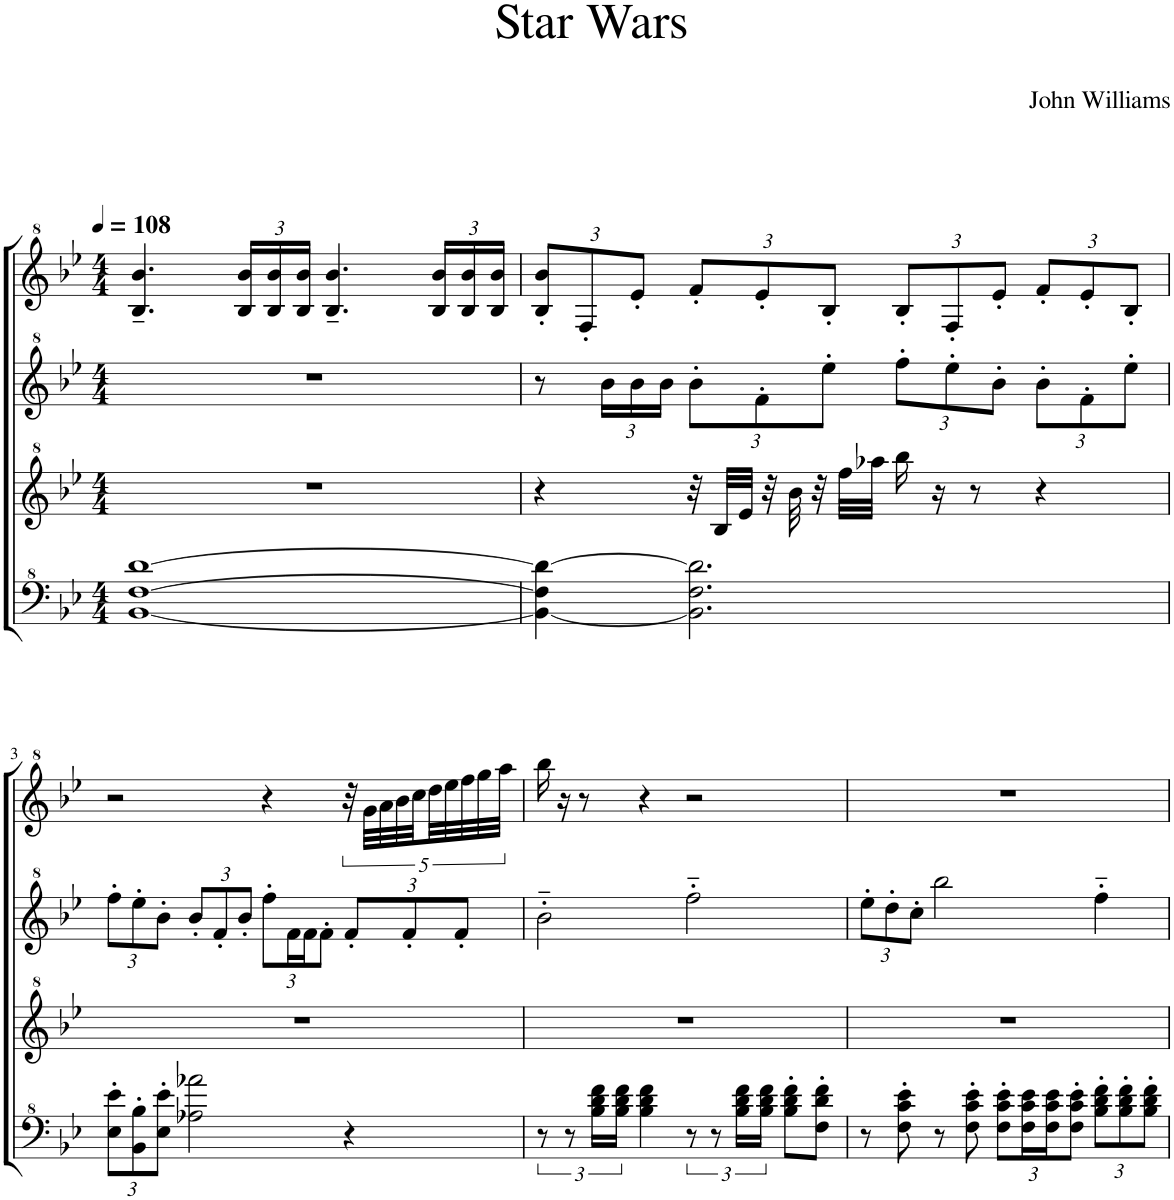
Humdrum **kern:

**kern	**kern	**kern	**kern
*part1	*part1	*part1	*part1
*staff4	*staff3	*staff2	*staff1
*I"Model III	*	*	*
*clefF^4	*clefG^2	*clefG^2	*clefG^2
*k[b-e-]	*k[b-e-]	*k[b-e-]	*k[b-e-]
*M4/4	*M4/4	*M4/4	*M4/4
*MM108	*MM108	*MM108	*MM108
=1	=1	=1	=1
[1B- [1f [1dd	1r	1r	4.b-/~ 4.bb-/~
*	*	*	*Xbrackettup
.	.	.	24b-/ 24bb-/LL
.	.	.	24b-/ 24bb-/
.	.	.	24b-/ 24bb-/JJ
.	.	.	4.b-/~ 4.bb-/~
.	.	.	24b-/ 24bb-/LL
.	.	.	24b-/ 24bb-/
.	.	.	24b-/ 24bb-/JJ
=2	=2	=2	=2
4B-\_ 4f\] 4dd\_	4r	8r	12b-/' 12bb-/'L
.	.	.	12f'/
*	*	*Xbrackettup	*
.	.	24bb-\LL	.
.	.	24bb-\	12ee-'/J
.	.	24bb-\JJ	.
2.B-\] 2.f\ 2.dd\]	32r	12bb-'\L	12ff'/L
.	32b-/LLL	.	.
.	32ee-/JJJ	.	.
.	.	12ff'\	12ee-'/
.	32r	.	.
.	32bb-\	.	.
.	32r	.	.
.	.	12eee-'\J	12b-'/J
.	32fff\LLL	.	.
.	32aaa-X\JJJ	.	.
.	16bbb-\	12fff'\L	12b-'/L
.	16r	.	.
.	.	12eee-'\	12f'/
.	8r	.	.
.	.	12bb-'\J	12ee-'/J
.	4r	12bb-'\L	12ff'/L
.	.	12ff'\	12ee-'/
.	.	12eee-'\J	12b-'/J
!!LO:LB:g=z
=3	=3	=3	=3
*Xbrackettup	*	*	*
12e-\' 12ee-\'L	1r	12fff'\L	2r
12B-\' 12b-\'	.	12eee-'\	.
12e-\' 12ee-\'J	.	12bb-'\J	.
2a-X\ 2aa-X\	.	12bb-'/L	.
.	.	12ff'/	.
.	.	12bb-'/J	.
.	.	12fff'\L	4r
.	.	24ff\L	.
.	.	24ff\J	.
.	.	12ff'\J	.
*	*	*	*brackettup
4r	.	12ff'/L	40r
.	.	.	40gg\LLL
.	.	.	40aa\
.	.	.	40bb-\
.	.	12ff'/	.
.	.	.	40ccc\
.	.	.	40ddd\
.	.	.	40eee-\
.	.	12ff'/J	.
.	.	.	40fff\
.	.	.	40ggg\
.	.	.	40aaa\JJJ
=4	=4	=4	=4
*brackettup	*	*	*
12r	1r	2bb-'~\	16bbb-\
.	.	.	16r
12r	.	.	.
.	.	.	8r
24b-\ 24dd\ 24ff\LL	.	.	.
24b-\ 24dd\ 24ff\JJ	.	.	.
4b-\ 4dd\ 4ff\	.	.	4r
12r	.	2fff'~\	2r
12r	.	.	.
24b-\ 24dd\ 24ff\LL	.	.	.
24b-\ 24dd\ 24ff\JJ	.	.	.
8b-\' 8dd\' 8ff\'L	.	.	.
8f\' 8dd\' 8ff\'J	.	.	.
=5	=5	=5	=5
8r	1r	12eee-'\L	1r
.	.	12ddd'\	.
8f\' 8cc\' 8ee-\'	.	.	.
.	.	12ccc'\J	.
8r	.	2bbb-\	.
8f\' 8cc\' 8ee-\'	.	.	.
*Xbrackettup	*	*	*
12f\' 12cc\' 12ee-\'L	.	.	.
24f\ 24cc\ 24ee-\L	.	.	.
24f\ 24cc\ 24ee-\J	.	.	.
12f\' 12cc\' 12ee-\'J	.	.	.
12b-\' 12dd\' 12ff\'L	.	4fff'~\	.
12b-\' 12dd\' 12ff\'	.	.	.
12b-\' 12dd\' 12ff\'J	.	.	.
=	=	=	=
*-	*-	*-	*-
